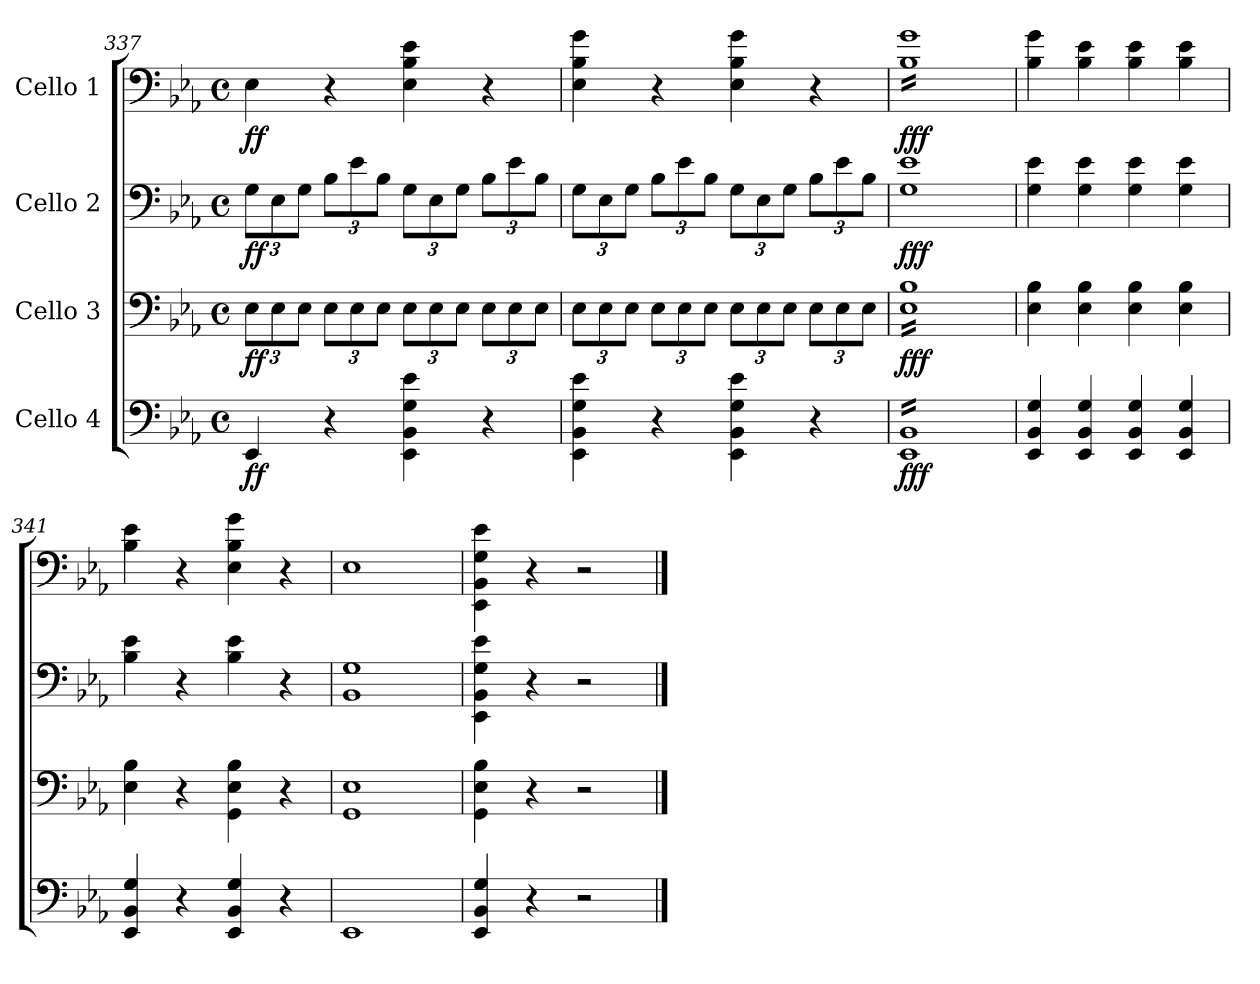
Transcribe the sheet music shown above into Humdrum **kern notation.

**kern	**dynam	**kern	**dynam	**kern	**dynam	**kern	**dynam
*part4	*part4	*part3	*part3	*part2	*part2	*part1	*part1
*staff4	*staff4	*staff3	*staff3	*staff2	*staff2	*staff1	*staff1
*I"Cello 4	*	*I"Cello 3	*	*I"Cello 2	*	*I"Cello 1	*
*clefF4	*	*clefF4	*	*clefF4	*	*clefF4	*
*k[b-e-a-]	*	*k[b-e-a-]	*	*k[b-e-a-]	*	*k[b-e-a-]	*
*M4/4	*	*M4/4	*	*M4/4	*	*M4/4	*
*met(c)	*	*met(c)	*	*met(c)	*	*met(c)	*
*	*	*Xbrackettup	*	*Xbrackettup	*	*	*
=337	=337	=337	=337	=337	=337	=337	=337
!	!LO:DY:b	!	!LO:DY:b	!	!LO:DY:b	!	!LO:DY:b
4EE-/	ff	12E-\L	ff	12G\L	ff	4E-\	ff
.	.	12E-\	.	12E-\	.	.	.
.	.	12E-\J	.	12G\J	.	.	.
4r	.	12E-\L	.	12B-\L	.	4r	.
.	.	12E-\	.	12e-\	.	.	.
.	.	12E-\J	.	12B-\J	.	.	.
4EE-\ 4BB-\ 4G\ 4e-\	.	12E-\L	.	12G\L	.	4E-\ 4B-\ 4e-\	.
.	.	12E-\	.	12E-\	.	.	.
.	.	12E-\J	.	12G\J	.	.	.
4r	.	12E-\L	.	12B-\L	.	4r	.
.	.	12E-\	.	12e-\	.	.	.
.	.	12E-\J	.	12B-\J	.	.	.
=338	=338	=338	=338	=338	=338	=338	=338
4EE-\ 4BB-\ 4G\ 4e-\	.	12E-\L	.	12G\L	.	4E-\ 4B-\ 4g\	.
.	.	12E-\	.	12E-\	.	.	.
.	.	12E-\J	.	12G\J	.	.	.
4r	.	12E-\L	.	12B-\L	.	4r	.
.	.	12E-\	.	12e-\	.	.	.
.	.	12E-\J	.	12B-\J	.	.	.
4EE-\ 4BB-\ 4G\ 4e-\	.	12E-\L	.	12G\L	.	4E-\ 4B-\ 4g\	.
.	.	12E-\	.	12E-\	.	.	.
.	.	12E-\J	.	12G\J	.	.	.
4r	.	12E-\L	.	12B-\L	.	4r	.
.	.	12E-\	.	12e-\	.	.	.
.	.	12E-\J	.	12B-\J	.	.	.
=339	=339	=339	=339	=339	=339	=339	=339
!	!LO:DY:b	!	!LO:DY:b	!	!LO:DY:b	!	!LO:DY:b
*tremolo	*	*	*	*	*	*	*
*	*	*tremolo	*	*	*	*	*
*	*	*	*	*	*	*tremolo	*
16EE- 16BB-LL	fff	16E- 16B-LL	fff	1G 1e-	fff	16B- 16gLL	fff
16EE- 16BB-	.	16E- 16B-	.	.	.	16B- 16g	.
16EE- 16BB-	.	16E- 16B-	.	.	.	16B- 16g	.
16EE- 16BB-	.	16E- 16B-	.	.	.	16B- 16g	.
16EE- 16BB-	.	16E- 16B-	.	.	.	16B- 16g	.
16EE- 16BB-	.	16E- 16B-	.	.	.	16B- 16g	.
16EE- 16BB-	.	16E- 16B-	.	.	.	16B- 16g	.
16EE- 16BB-	.	16E- 16B-	.	.	.	16B- 16g	.
16EE- 16BB-	.	16E- 16B-	.	.	.	16B- 16g	.
16EE- 16BB-	.	16E- 16B-	.	.	.	16B- 16g	.
16EE- 16BB-	.	16E- 16B-	.	.	.	16B- 16g	.
16EE- 16BB-	.	16E- 16B-	.	.	.	16B- 16g	.
16EE- 16BB-	.	16E- 16B-	.	.	.	16B- 16g	.
16EE- 16BB-	.	16E- 16B-	.	.	.	16B- 16g	.
16EE- 16BB-	.	16E- 16B-	.	.	.	16B- 16g	.
16EE- 16BB-JJ	.	16E- 16B-JJ	.	.	.	16B- 16gJJ	.
*	*	*	*	*	*	*Xtremolo	*
*	*	*Xtremolo	*	*	*	*	*
*Xtremolo	*	*	*	*	*	*	*
!!LO:LB:g=z
=340	=340	=340	=340	=340	=340	=340	=340
4EE-/ 4BB-/ 4G/	.	4E-\ 4B-\	.	4G\ 4e-\	.	4B-\ 4g\	.
4EE-/ 4BB-/ 4G/	.	4E-\ 4B-\	.	4G\ 4e-\	.	4B-\ 4e-\	.
4EE-/ 4BB-/ 4G/	.	4E-\ 4B-\	.	4G\ 4e-\	.	4B-\ 4e-\	.
4EE-/ 4BB-/ 4G/	.	4E-\ 4B-\	.	4G\ 4e-\	.	4B-\ 4e-\	.
=341	=341	=341	=341	=341	=341	=341	=341
4EE-/ 4BB-/ 4G/	.	4E-\ 4B-\	.	4B-\ 4e-\	.	4B-\ 4e-\	.
4r	.	4r	.	4r	.	4r	.
4EE-/ 4BB-/ 4G/	.	4GG\ 4E-\ 4B-\	.	4B-\ 4e-\	.	4E-\ 4B-\ 4g\	.
4r	.	4r	.	4r	.	4r	.
=342	=342	=342	=342	=342	=342	=342	=342
1EE-	.	1GG 1E-	.	1BB- 1G	.	1E-	.
=343	=343	=343	=343	=343	=343	=343	=343
4EE-/ 4BB-/ 4G/	.	4GG\ 4E-\ 4B-\	.	4EE-\ 4BB-\ 4G\ 4e-\	.	4EE-\ 4BB-\ 4G\ 4e-\	.
4r	.	4r	.	4r	.	4r	.
2r	.	2r	.	2r	.	2r	.
==	==	==	==	==	==	==	==
*-	*-	*-	*-	*-	*-	*-	*-
